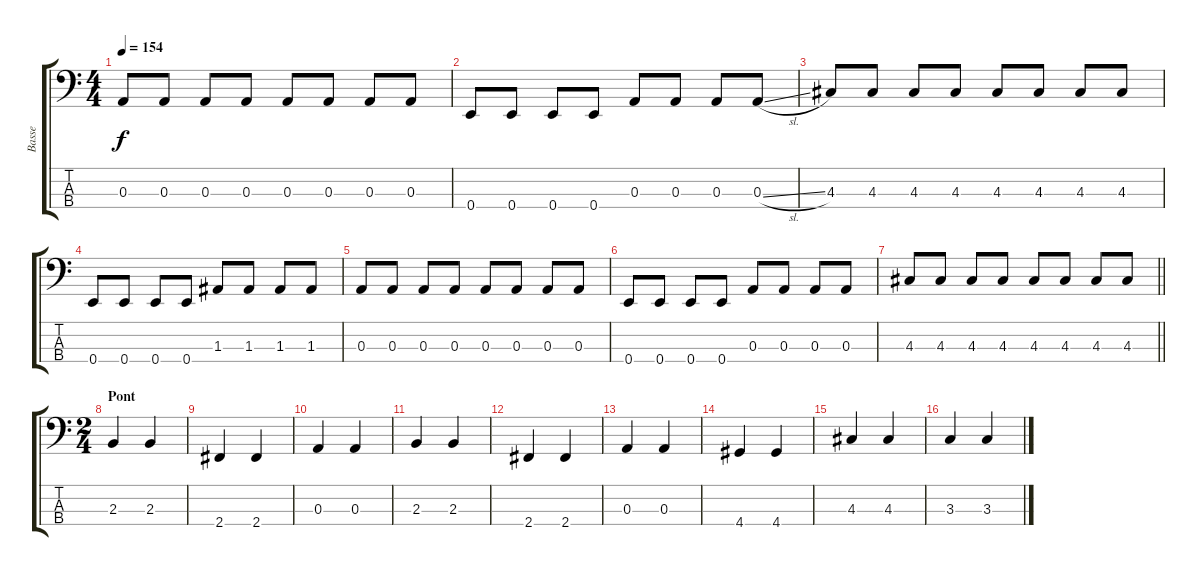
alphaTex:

\track ("Basse" "Basse") {instrument electricbasspick}
\staff {score tabs}
\tuning (G2 D2 A1 E1) {hide}
\ts (4 4)
\tempo 154
\clef f4
\ks c
0.3.8{dy f} 0.3.8 0.3.8 0.3.8 0.3.8 0.3.8 0.3.8 0.3.8 |
0.4.8 0.4.8 0.4.8 0.4.8 0.3.8 0.3.8 0.3.8 0.3{sl}.8 |
4.3.8 4.3.8 4.3.8 4.3.8 4.3.8 4.3.8 4.3.8 4.3.8 |
0.4.8 0.4.8 0.4.8 0.4.8 1.3.8 1.3.8 1.3.8 1.3.8 |
0.3.8 0.3.8 0.3.8 0.3.8 0.3.8 0.3.8 0.3.8 0.3.8 |
0.4.8 0.4.8 0.4.8 0.4.8 0.3.8 0.3.8 0.3.8 0.3.8 |
\barLineRight lightlight
4.3.8 4.3.8 4.3.8 4.3.8 4.3.8 4.3.8 4.3.8 4.3.8 |
\ts (2 4)
\section ("" "Pont")
2.3.4 2.3.4 |
2.4.4 2.4.4 |
0.3.4 0.3.4 |
2.3.4 2.3.4 |
2.4.4 2.4.4 |
0.3.4 0.3.4 |
4.4.4 4.4.4 |
4.3.4 4.3.4 |
3.3.4 3.3.4
